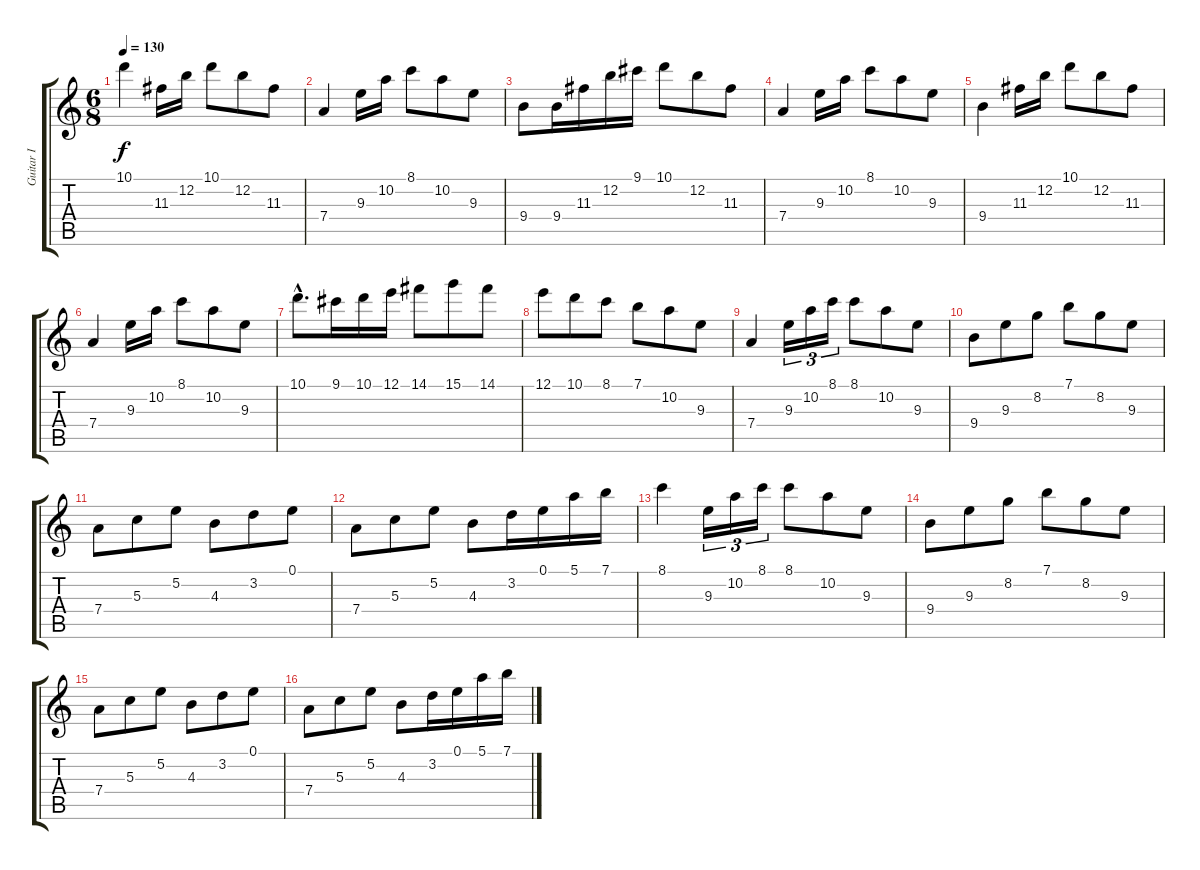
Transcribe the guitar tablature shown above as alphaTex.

\track ("Guitar I" "Guitar I") {instrument distortionguitar}
\staff {score tabs}
\tuning (E4 B3 G3 D3 A2 E2) {hide}
\ts (6 8)
\tempo 130
\clef g2
\ks c
10.1.4{dy f} 11.3.16 12.2.16 10.1.8 12.2.8 11.3.8 |
7.4.4 9.3.16 10.2.16 8.1.8 10.2.8 9.3.8 |
9.4.8 9.4.16 11.3.16 12.2.16 9.1.16 10.1.8 12.2.8 11.3.8 |
7.4.4 9.3.16 10.2.16 8.1.8 10.2.8 9.3.8 |
9.4.4 11.3.16 12.2.16 10.1.8 12.2.8 11.3.8 |
7.4.4 9.3.16 10.2.16 8.1.8 10.2.8 9.3.8 |
10.1{hac}.8{d} 9.1.16 10.1.16 12.1.16 14.1.8 15.1.8 14.1.8 |
12.1.8 10.1.8 8.1.8 7.1.8 10.2.8 9.3.8 |
7.4.4{volume 10} 9.3.16{tu (3 2)} 10.2.16{tu (3 2)} 8.1.16{tu (3 2)} 8.1.8 10.2.8 9.3.8 |
9.4.8 9.3.8 8.2.8 7.1.8 8.2.8 9.3.8 |
7.4.8 5.3.8 5.2.8 4.3.8 3.2.8 0.1.8 |
7.4.8 5.3.8 5.2.8 4.3.8 3.2.16 0.1.16 5.1.16 7.1.16 |
8.1.4 9.3.16{tu (3 2)} 10.2.16{tu (3 2)} 8.1.16{tu (3 2)} 8.1.8 10.2.8 9.3.8 |
9.4.8 9.3.8 8.2.8 7.1.8 8.2.8 9.3.8 |
7.4.8 5.3.8 5.2.8 4.3.8 3.2.8 0.1.8 |
7.4.8 5.3.8 5.2.8 4.3.8 3.2.16 0.1.16 5.1.16 7.1.16
